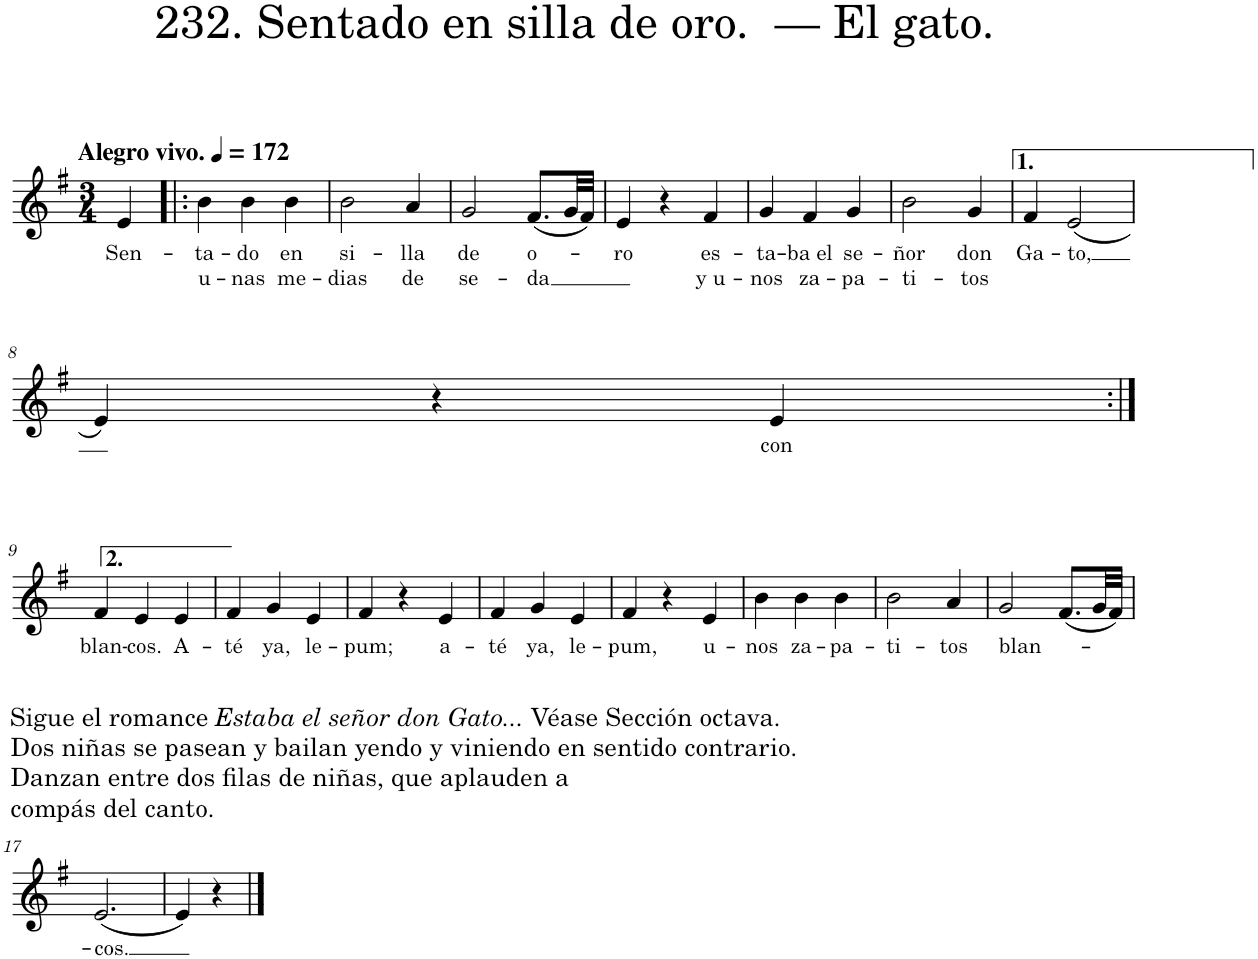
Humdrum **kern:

**kern	**text	**text
*part1	*part1	*part1
*staff1	*staff1	*staff1
*I"Piano	*	*
*I'Pno.	*	*
*clefG2	*	*
*k[f#]	*	*
*M3/4	*	*
*MM172	*	*
=	=	=
!LO:TX:a:B:t=Alegro vivo.	!	!
!	!LO:LY:b	!
4e/	Sen-	.
=1!|:	=1!|:	=1!|:
!	!LO:LY:b	!LO:LY:b
4b\	-ta-	u-
!	!LO:LY:b	!LO:LY:b
4b\	-do	-nas
!	!LO:LY:b	!LO:LY:b
4b\	en	me-
=2	=2	=2
!	!LO:LY:b	!LO:LY:b
2b\	si-	-dias
!	!LO:LY:b	!LO:LY:b
4a/	-lla	de
=3	=3	=3
!	!LO:LY:b	!LO:LY:b
2g/	de	se-
!	!LO:LY:b	!LO:LY:b
(8.f#/L	o-	-da
32g/LL	.	.
32f#/JJJ)	.	.
=4	=4	=4
!	!LO:LY:b	!
4e/	-ro	.
4r	.	.
!	!LO:LY:b	!LO:LY:b
4f#/	es-	y u-
=5	=5	=5
!	!LO:LY:b	!LO:LY:b
4g/	-ta-	-nos
!	!LO:LY:b	!LO:LY:b
4f#/	-ba el	za-
!	!LO:LY:b	!LO:LY:b
4g/	se-	-pa-
=6	=6	=6
!	!LO:LY:b	!LO:LY:b
2b\	-ñor	-ti-
!	!LO:LY:b	!LO:LY:b
4g/	don	-tos
=7	=7	=7
!	!LO:LY:b	!
4f#/	Ga-	.
!	!LO:LY:b	!
(2e/	-to,	.
!!LO:LB:g=z
=8	=8	=8
4e/)	.	.
4r	.	.
!	!LO:LY:b	!
4e/	con	.
!!LO:LB:g=z
=9:|!	=9:|!	=9:|!
!	!LO:LY:b	!
4f#/	blan-	.
!LO:TX:b:t=Sigue el romance	!	!
!LO:TX:b:i:t=Estaba el señor don Gato...	!	!
!LO:TX:b:t=Véase Sección octava.	!	!
!LO:TX:b:t=Dos niñas se pasean y bailan yendo y viniendo en sentido contrario.	!	!
!LO:TX:b:t=Danzan entre dos filas de niñas, que aplauden a	!	!
!LO:TX:b:t=compás del canto.	!	!
!	!LO:LY:b	!
4e/	-cos.	.
!	!LO:LY:b	!
4e/	A-	.
=10	=10	=10
!	!LO:LY:b	!
4f#/	-té	.
!	!LO:LY:b	!
4g/	ya,	.
!	!LO:LY:b	!
4e/	le-	.
=11	=11	=11
!	!LO:LY:b	!
4f#/	-pum;	.
4r	.	.
!	!LO:LY:b	!
4e/	a-	.
=12	=12	=12
!	!LO:LY:b	!
4f#/	-té	.
!	!LO:LY:b	!
4g/	ya,	.
!	!LO:LY:b	!
4e/	le-	.
=13	=13	=13
!	!LO:LY:b	!
4f#/	-pum,	.
4r	.	.
!	!LO:LY:b	!
4e/	u-	.
=14	=14	=14
!	!LO:LY:b	!
4b\	-nos	.
!	!LO:LY:b	!
4b\	za-	.
!	!LO:LY:b	!
4b\	-pa-	.
=15	=15	=15
!	!LO:LY:b	!
2b\	-ti-	.
!	!LO:LY:b	!
4a/	-tos	.
=16	=16	=16
!	!LO:LY:b	!
2g/	blan-	.
(8.f#/L	.	.
32g/LL	.	.
32f#/JJJ)	.	.
!!LO:LB:g=z
=17	=17	=17
!	!LO:LY:b	!
(2.e/	-cos.	.
=18	=18	=18
4e/)	.	.
4r	.	.
==	==	==
*-	*-	*-
